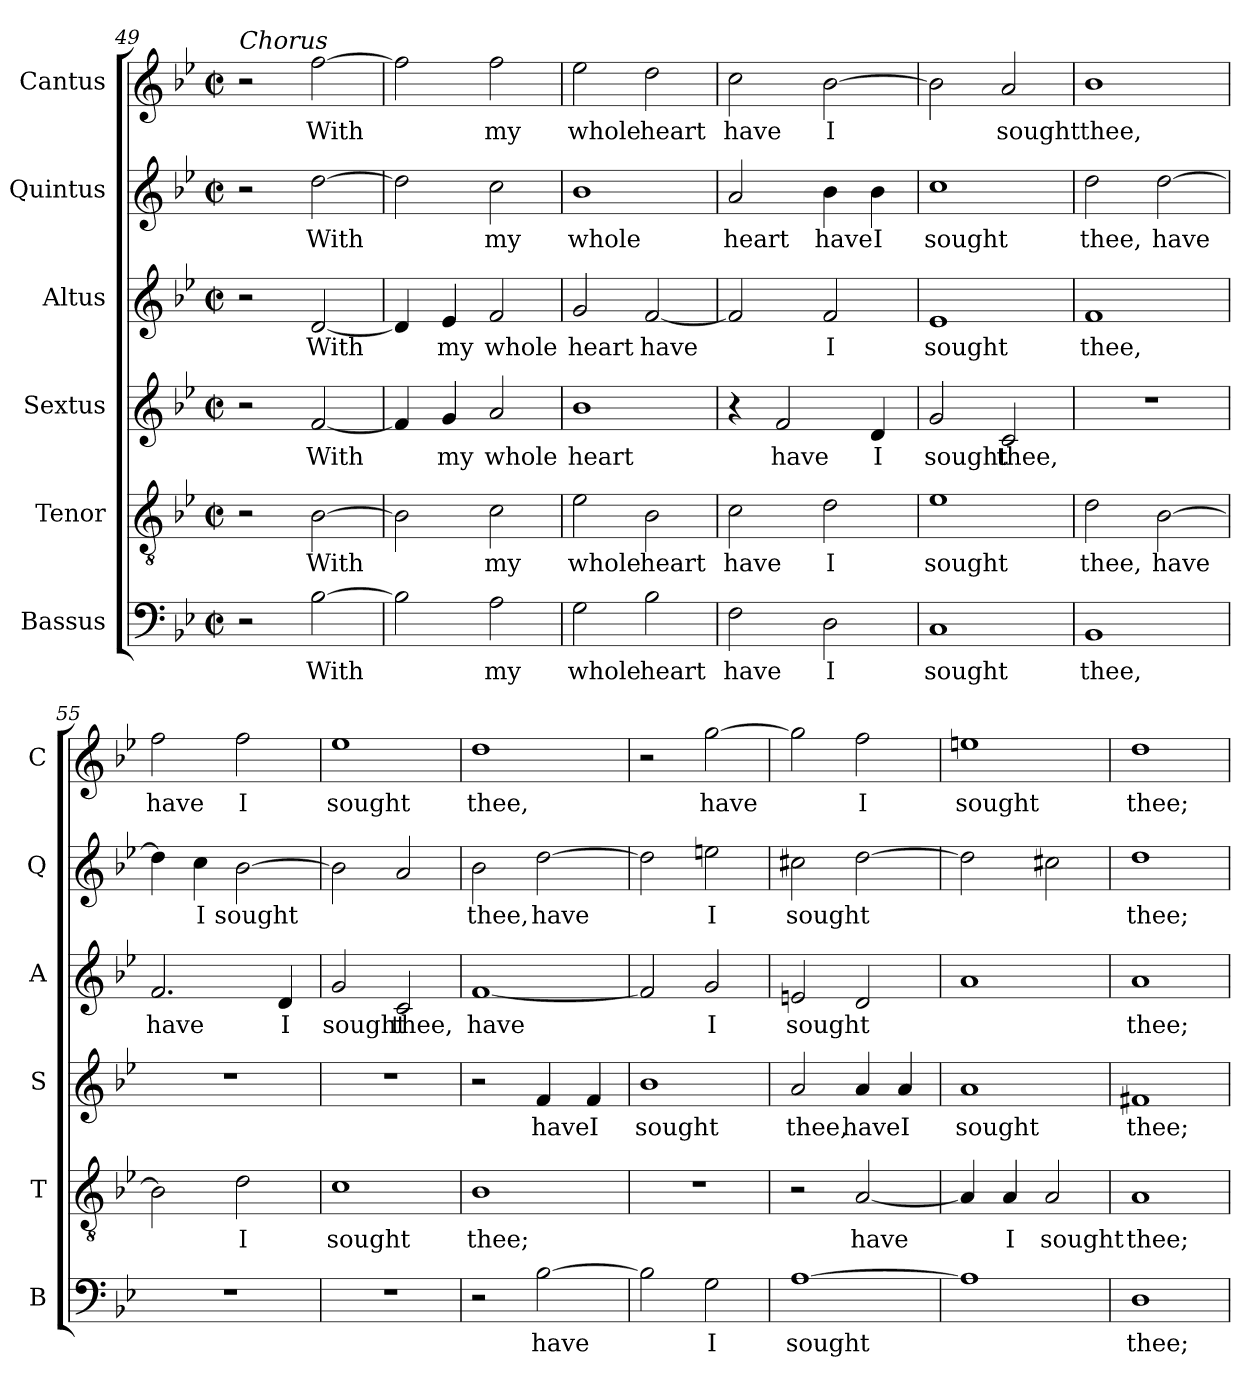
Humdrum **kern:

**kern	**text	**kern	**text	**kern	**text	**kern	**text	**kern	**text	**kern	**text
*part6	*part6	*part5	*part5	*part4	*part4	*part3	*part3	*part2	*part2	*part1	*part1
*staff6	*staff6	*staff5	*staff5	*staff4	*staff4	*staff3	*staff3	*staff2	*staff2	*staff1	*staff1
*I"Bassus	*	*I"Tenor	*	*I"Sextus	*	*I"Altus	*	*I"Quintus	*	*I"Cantus	*
*I'B	*	*I'T	*	*I'S	*	*I'A	*	*I'Q	*	*I'C	*
*clefF4	*	*clefGv2	*	*clefG2	*	*clefG2	*	*clefG2	*	*clefG2	*
*k[b-e-]	*	*k[b-e-]	*	*k[b-e-]	*	*k[b-e-]	*	*k[b-e-]	*	*k[b-e-]	*
*B-:	*	*B-:	*	*B-:	*	*B-:	*	*B-:	*	*B-:	*
*M2/2	*	*M2/2	*	*M2/2	*	*M2/2	*	*M2/2	*	*M2/2	*
*met(c|)	*	*met(c|)	*	*met(c|)	*	*met(c|)	*	*met(c|)	*	*met(c|)	*
=49	=49	=49	=49	=49	=49	=49	=49	=49	=49	=49	=49
!	!	!	!	!	!	!	!	!	!	!LO:TX:a:i:t=Chorus	!
2r	.	2r	.	2r	.	2r	.	2r	.	2r	.
!	!LO:LY:b	!	!LO:LY:b	!	!LO:LY:b	!	!LO:LY:b	!	!LO:LY:b	!	!LO:LY:b
[2B-\	With	[2B-\	With	[2f/	With	[2d/	With	[2dd\	With	[2ff\	With
=50	=50	=50	=50	=50	=50	=50	=50	=50	=50	=50	=50
2B-\]	.	2B-\]	.	4f/]	.	4d/]	.	2dd\]	.	2ff\]	.
!	!	!	!	!	!LO:LY:b	!	!LO:LY:b	!	!	!	!
.	.	.	.	4g/	my	4e-/	my	.	.	.	.
!	!LO:LY:b	!	!LO:LY:b	!	!LO:LY:b	!	!LO:LY:b	!	!LO:LY:b	!	!LO:LY:b
2A\	my	2c\	my	2a/	whole	2f/	whole	2cc\	my	2ff\	my
=51	=51	=51	=51	=51	=51	=51	=51	=51	=51	=51	=51
!	!LO:LY:b	!	!LO:LY:b	!	!LO:LY:b	!	!LO:LY:b	!	!LO:LY:b	!	!LO:LY:b
2G\	whole	2e-\	whole	1b-	heart	2g/	heart	1b-	whole	2ee-\	whole
!	!LO:LY:b	!	!LO:LY:b	!	!	!	!LO:LY:b	!	!	!	!LO:LY:b
2B-\	heart	2B-\	heart	.	.	[2f/	have	.	.	2dd\	heart
=52	=52	=52	=52	=52	=52	=52	=52	=52	=52	=52	=52
!	!LO:LY:b	!	!LO:LY:b	!	!	!	!	!	!LO:LY:b	!	!LO:LY:b
2F\	have	2c\	have	4r	.	2f/]	.	2a/	heart	2cc\	have
!	!	!	!	!	!LO:LY:b	!	!	!	!	!	!
.	.	.	.	2f/	have	.	.	.	.	.	.
!	!LO:LY:b	!	!LO:LY:b	!	!	!	!LO:LY:b	!	!LO:LY:b	!	!LO:LY:b
2D\	I	2d\	I	.	.	2f/	I	4b-\	have	[2b-\	I
!	!	!	!	!	!LO:LY:b	!	!	!	!LO:LY:b	!	!
.	.	.	.	4d/	I	.	.	4b-\	I	.	.
=53	=53	=53	=53	=53	=53	=53	=53	=53	=53	=53	=53
!	!LO:LY:b	!	!LO:LY:b	!	!LO:LY:b	!	!LO:LY:b	!	!LO:LY:b	!	!
1C	sought	1e-	sought	2g/	sought	1e-	sought	1cc	sought	2b-\]	.
!	!	!	!	!	!LO:LY:b	!	!	!	!	!	!LO:LY:b
.	.	.	.	2c/	thee,	.	.	.	.	2a/	sought
=54	=54	=54	=54	=54	=54	=54	=54	=54	=54	=54	=54
!	!LO:LY:b	!	!LO:LY:b	!	!	!	!LO:LY:b	!	!LO:LY:b	!	!LO:LY:b
1BB-	thee,	2d\	thee,	1r	.	1f	thee,	2dd\	thee,	1b-	thee,
!	!	!	!LO:LY:b	!	!	!	!	!	!LO:LY:b	!	!
.	.	[2B-\	have	.	.	.	.	[2dd\	have	.	.
!!LO:LB:g=z
=55	=55	=55	=55	=55	=55	=55	=55	=55	=55	=55	=55
!	!	!	!	!	!	!	!LO:LY:b	!	!	!	!LO:LY:b
1r	.	2B-\]	.	1r	.	2.f/	have	4dd\]	.	2ff\	have
!	!	!	!	!	!	!	!	!	!LO:LY:b	!	!
.	.	.	.	.	.	.	.	4cc\	I	.	.
!	!	!	!LO:LY:b	!	!	!	!	!	!LO:LY:b	!	!LO:LY:b
.	.	2d\	I	.	.	.	.	[2b-\	sought	2ff\	I
!	!	!	!	!	!	!	!LO:LY:b	!	!	!	!
.	.	.	.	.	.	4d/	I	.	.	.	.
=56	=56	=56	=56	=56	=56	=56	=56	=56	=56	=56	=56
!	!	!	!LO:LY:b	!	!	!	!LO:LY:b	!	!	!	!LO:LY:b
1r	.	1c	sought	1r	.	2g/	sought	2b-\]	.	1ee-	sought
!	!	!	!	!	!	!	!LO:LY:b	!	!	!	!
.	.	.	.	.	.	2c/	thee,	2a/	.	.	.
=57	=57	=57	=57	=57	=57	=57	=57	=57	=57	=57	=57
!	!	!	!LO:LY:b	!	!	!	!LO:LY:b	!	!LO:LY:b	!	!LO:LY:b
2r	.	1B-	thee;	2r	.	[1f	have	2b-\	thee,	1dd	thee,
!	!LO:LY:b	!	!	!	!LO:LY:b	!	!	!	!LO:LY:b	!	!
[2B-\	have	.	.	4f/	have	.	.	[2dd\	have	.	.
!	!	!	!	!	!LO:LY:b	!	!	!	!	!	!
.	.	.	.	4f/	I	.	.	.	.	.	.
=58	=58	=58	=58	=58	=58	=58	=58	=58	=58	=58	=58
!	!	!	!	!	!LO:LY:b	!	!	!	!	!	!
2B-\]	.	1r	.	1b-	sought	2f/]	.	2dd\]	.	2r	.
!	!LO:LY:b	!	!	!	!	!	!LO:LY:b	!	!LO:LY:b	!	!LO:LY:b
2G\	I	.	.	.	.	2g/	I	2een\	I	[2gg\	have
=59	=59	=59	=59	=59	=59	=59	=59	=59	=59	=59	=59
!	!LO:LY:b	!	!	!	!LO:LY:b	!	!LO:LY:b	!	!LO:LY:b	!	!
[1A	sought	2r	.	2a/	thee,	2en/	sought	2cc#X\	sought	2gg\]	.
!	!	!	!LO:LY:b	!	!LO:LY:b	!	!	!	!	!	!LO:LY:b
.	.	[2A/	have	4a/	have	2d/	.	[2dd\	.	2ff\	I
!	!	!	!	!	!LO:LY:b	!	!	!	!	!	!
.	.	.	.	4a/	I	.	.	.	.	.	.
=60	=60	=60	=60	=60	=60	=60	=60	=60	=60	=60	=60
!	!	!	!	!	!LO:LY:b	!	!	!	!	!	!LO:LY:b
1A]	.	4A/]	.	1a	sought	1a	.	2dd\]	.	1een	sought
!	!	!	!LO:LY:b	!	!	!	!	!	!	!	!
.	.	4A/	I	.	.	.	.	.	.	.	.
!	!	!	!LO:LY:b	!	!	!	!	!	!	!	!
.	.	2A/	sought	.	.	.	.	2cc#X\	.	.	.
=61	=61	=61	=61	=61	=61	=61	=61	=61	=61	=61	=61
!	!LO:LY:b	!	!LO:LY:b	!	!LO:LY:b	!	!LO:LY:b	!	!LO:LY:b	!	!LO:LY:b
1D	thee;	1A	thee;	1f#X	thee;	1a	thee;	1dd	thee;	1dd	thee;
=	=	=	=	=	=	=	=	=	=	=	=
*-	*-	*-	*-	*-	*-	*-	*-	*-	*-	*-	*-
